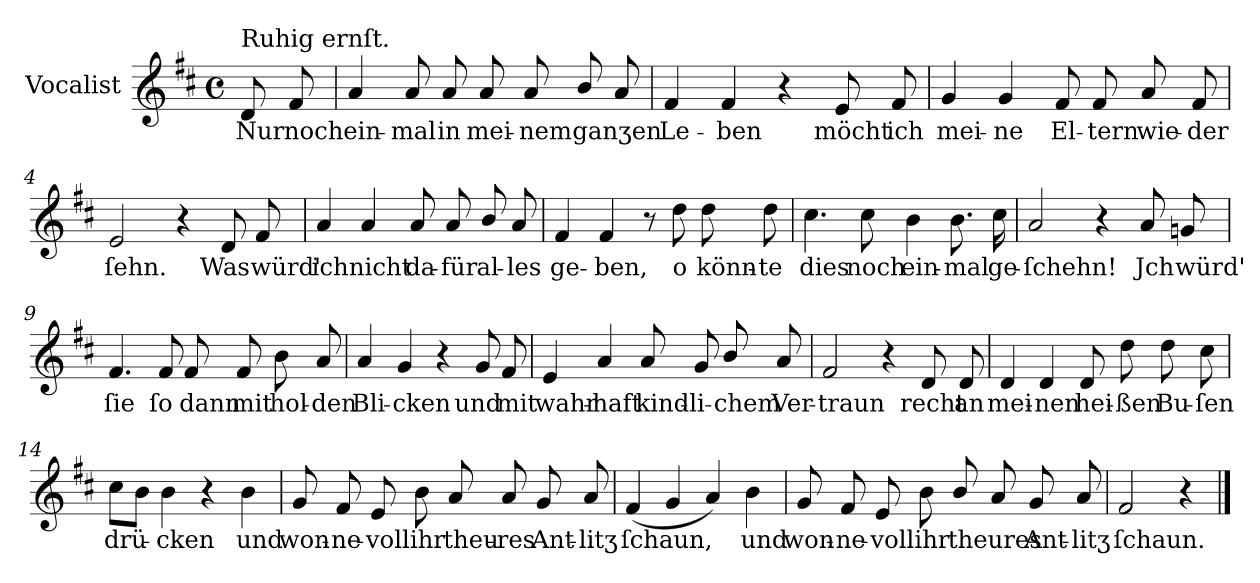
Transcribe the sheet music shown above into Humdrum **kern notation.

**kern	**text
*part1	*part1
*staff1	*staff1
*I"Vocalist	*
*clefG2	*
*k[f#c#]	*
*D:	*
*M4/4	*
*met(c)	*
=	=
!LO:TX:a:t=Ruhig ernſt.	!
8d	Nur
8f#	noch
=1	=1
4a	ein-
8a	-mal
8a	in
8a	mei-
8a	-nem
8b/	ganʒen
8a	.
=2	=2
4f#	Le-
4f#	-ben
4r	.
8e	möcht
8f#	ich
=3	=3
4g	mei-
4g	-ne
8f#	El-
8f#	-tern
8a	wie-
8f#	-der
=4	=4
2e	ſehn.
4r	.
8d	Was
8f#	würd'
=5	=5
4a	ich
4a	nicht
8a	da-
8a	-für
8b/	al-
8a	-les
=6	=6
4f#	ge-
4f#	-ben,
8r	.
8dd	o
8dd	könn-
8dd	-te
=7	=7
4.cc#	dies
8cc#	noch
4b	ein-
8.b	-mal
16cc#	ge-
=8	=8
2a	-ſchehn!
4r	.
8a	Jch
8gn	würd'
=9	=9
4.f#	ſie
8f#	ſo
8f#	dann
8f#	mit
8b	hol-
8a	-den
=10	=10
4a	Bli-
4g	-cken
4r	.
8g	und
8f#	mit
=11	=11
4e	wahr-
4a	-haft
8a	kind-
8g	-li-
8b/	-chem
8a	Ver-
=12	=12
2f#	-traun
4r	.
8d	recht
8d	an
=13	=13
4d	mei-
4d	-nen
8d	hei-
8dd	-ßen
8dd	Bu-
8cc#	-ſen
=14	=14
8cc#L	drü-
8bJ	.
4b	-cken
4r	.
4b	und
=15	=15
8g	won-
8f#	-ne-
8e	-voll
8b	ihr
8a	theu-
8a	-res
8g	Ant-
8a	-litʒ
=16	=16
(4f#	ſchaun,
4g	.
4a)	.
4b	und
=17	=17
8g	won-
8f#	-ne-
8e	-voll
8b	ihr
8b/	theures
8a	.
8g	Ant-
8a	-litʒ
=18	=18
2f#	ſchaun.
4r	.
==	==
*-	*-
